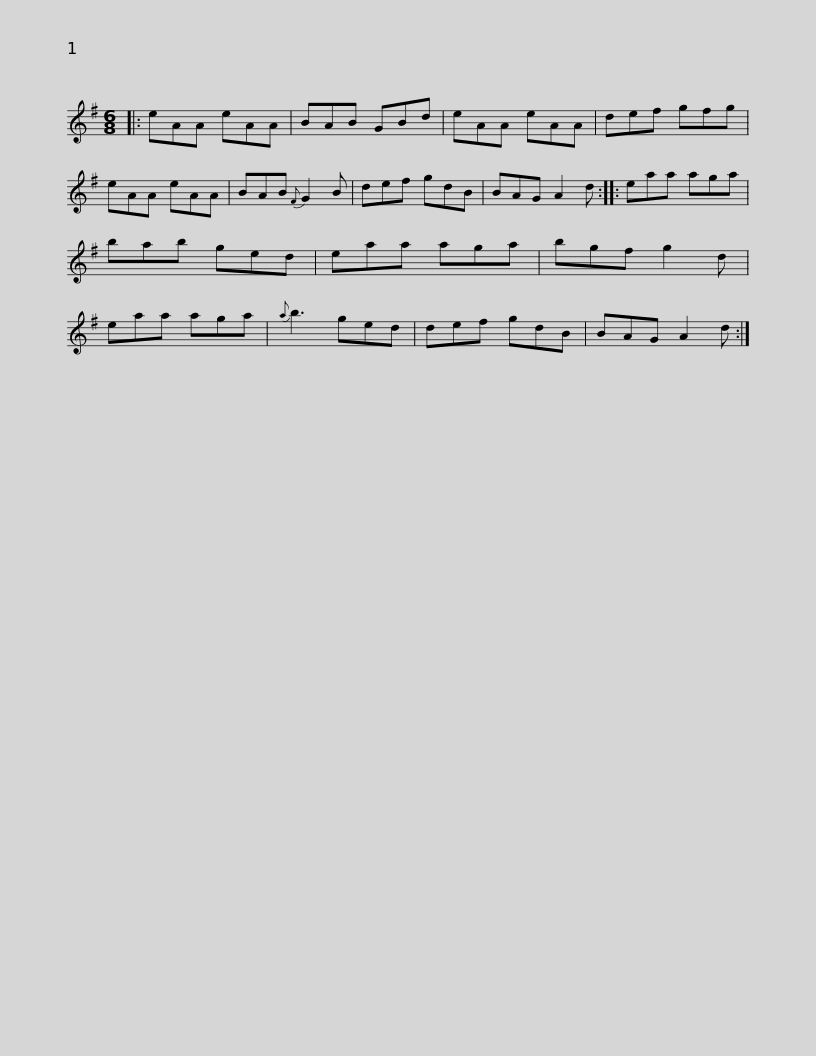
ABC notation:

X:1
L:1/8
M:6/8
I:linebreak $
K:G
V:1 treble
V:1
|: eAA eAA | BAB GBd | eAA eAA | def gfg | eAA eAA | %5
 BAB{F} G2 B | def gdB |$ BAG A2 d :: eaa aga | bab ged | %10
 eaa aga | bgf g2 d | eaa aga |{a} b3 ged |$ def gdB | %15
 BAG A2 d :| %16
